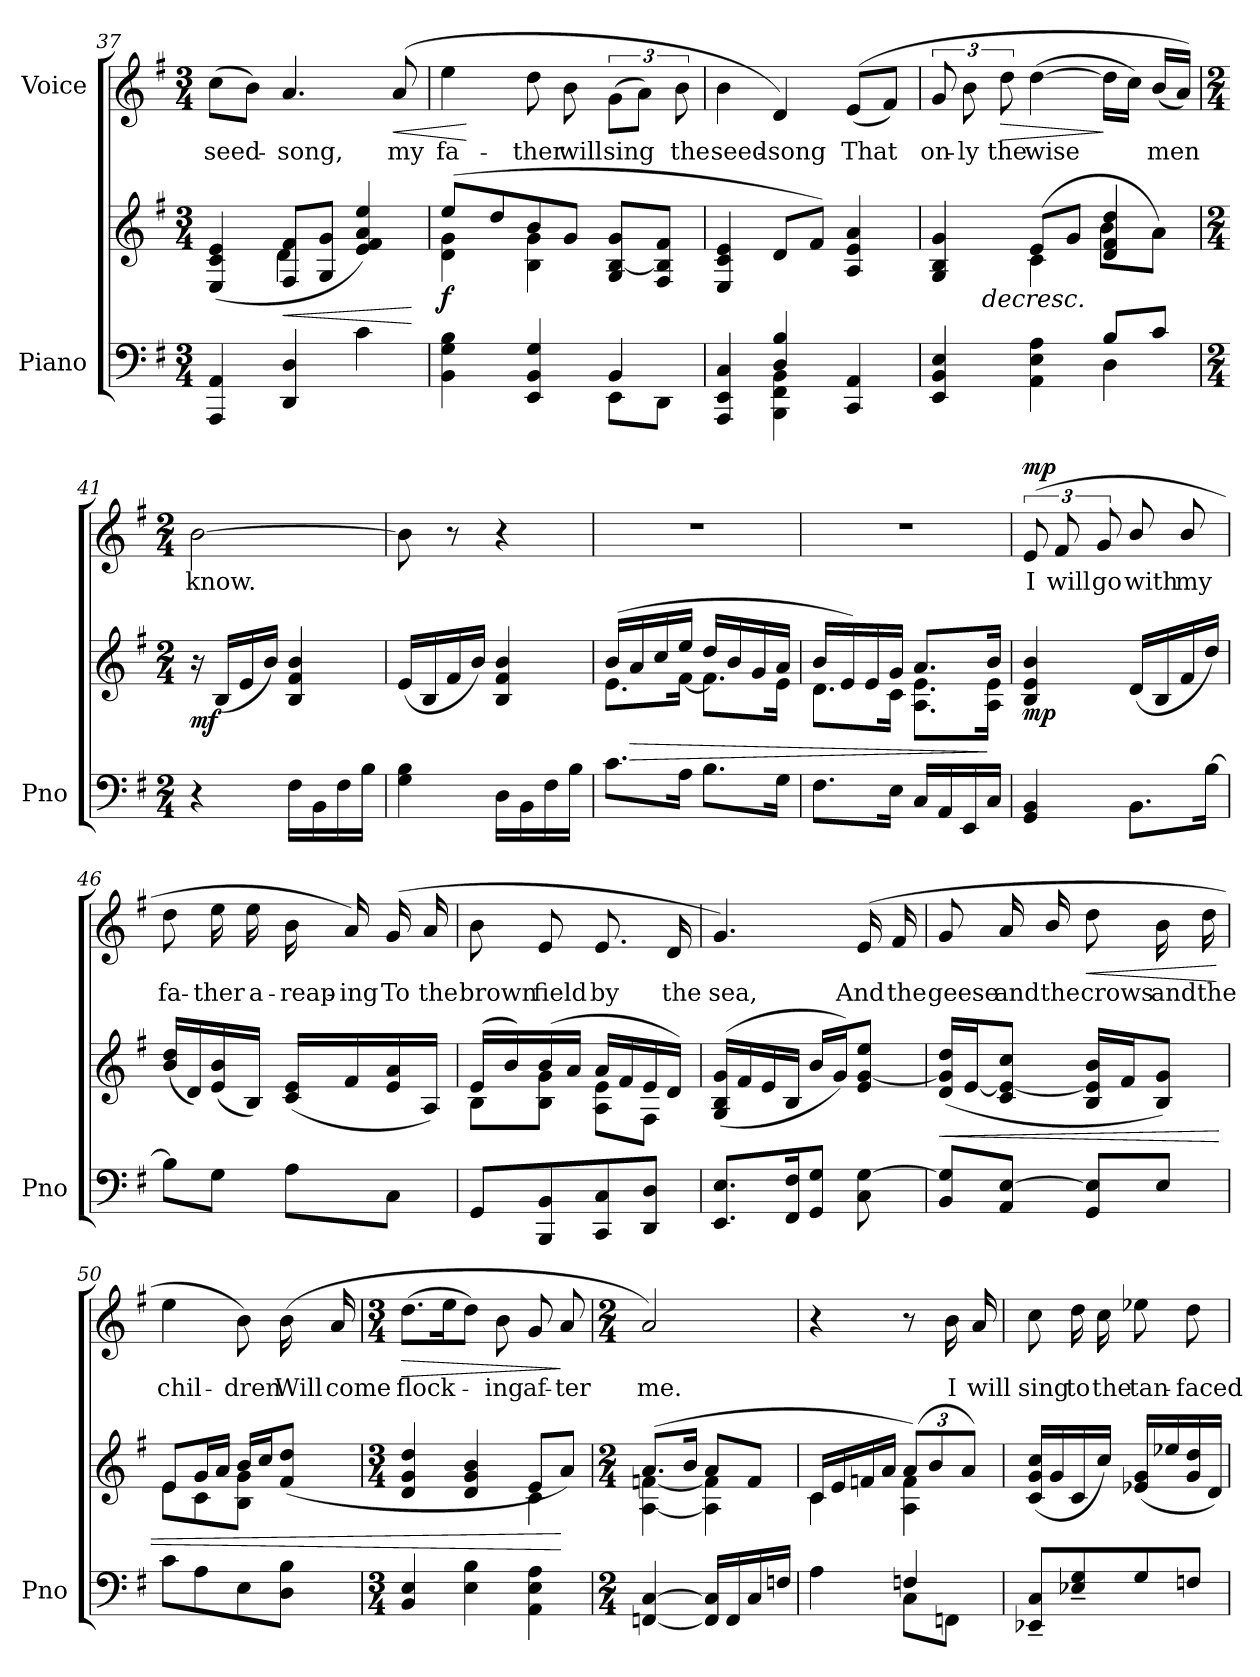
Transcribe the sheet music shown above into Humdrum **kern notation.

**kern	**kern	**dynam	**kern	**text	**dynam
*part2	*part2	*part2	*part1	*part1	*part1
*staff3	*staff2	*staff2/3	*staff1	*staff1	*staff1
*I"Piano	*	*	*I"Voice	*	*
*I'Pno	*	*	*	*	*
*clefF4	*clefG2	*	*clefG2	*	*
*k[f#]	*k[f#]	*	*k[f#]	*	*
*M3/4	*M3/4	*	*M3/4	*	*
=37	=37	=37	=37	=37	=37
*	*^	*	*	*	*
4AAA/ 4AA/	(>4E/ 4c/ 4e/	4ryy	.	(8cc\L	seed-	.
.	.	.	.	8b\J)	.	.
!	!	!	!LO:HP:b	!	!	!
4DD/ 4D/	8F#/ 8f#/L	4d\	<	4.a/	-song,	.
.	8G/ 8g/J	.	.	.	.	.
4c\	4e/ 4f#/ 4a/ 4ee/)	4ryy	.	.	.	.
!	!	!	!	!	!	!LO:HP:b
.	.	.	.	(8a/	my	<
*	*v	*v	*	*	*	*
.	.	[	.	.	.
=38	=38	=38	=38	=38	=38
*^	*^	*	*^	*	*
!	!	!	!	!LO:DY:b	!	!	!	!
4BB\ 4G\ 4B\	2ryy	(8ee/L	4d\ 4g\	f	4ee\	16ryy	fa-	.
.	.	.	.	.	.	16ryy	.	[
.	.	8dd/	.	.	.	8ryy	.	.
4EE/ 4BB/ 4G/	.	8b/	4B\ 4g\	.	8dd\	4ryy	-ther	.
.	.	8g/J	.	.	8b\	.	will	.
4BB/	8EE\L	8G/ [<8B/ 8g/L	4ryy	.	(12g\L	4ryy	sing	.
.	.	.	.	.	12a\J)	.	.	.
.	8DD\J	8F#/ 8B/] 8f#/J	.	.	.	.	.	.
.	.	.	.	.	12b\	.	the	.
*	*	*v	*v	*	*	*	*	*
*	*	*	*	*v	*v	*	*
=39	=39	=39	=39	=39	=39	=39
4AAA/ 4EE/ 4C/	4ryy	4E/ 4c/ 4e/	.	4b\	seed-	.
4D/ 4B/	4BBB\ 4FF#\ 4BB\	8d/L	.	4d/)	-song	.
.	.	8f#/J)	.	.	.	.
4CC/ 4AA/	4ryy	4A/ 4e/ 4a/	.	((8e/L	That	.
.	.	.	.	8f#/J)	.	.
=40	=40	=40	=40	=40	=40	=40
*	*	*^	*	*	*	*
4EE/ 4BB/ 4E/	2ryy	4G/ 4B/ 4g/	8ryy	.	12g/	on-	.
.	.	.	.	.	12b\	-ly	.
!	!	!	!	!LO:HP:b	!	!	!
.	.	.	8ryy	>	.	.	.
!	!	!	!	!	!	!	!LO:HP:b
.	.	.	.	.	12dd\	the	>
4AA\ 4E\ 4A\	.	(8e/L	4c\	.	([4dd\	wise	.
.	.	8g/J	.	.	.	.	.
8B/L	4D\	4d/ 4f#/ 4dd/	8b\L	.	16dd\LL]	.	]
.	.	.	.	.	16cc\JJ)	.	.
8c/J	.	.	8a\J)	.	(16b/LL	men	.
.	.	.	.	.	16a/JJ))	.	.
*v	*v	*	*	*	*	*	*
*	*v	*v	*	*	*	*
=41	=41	=41	=41	=41	=41
*M2/4	*M2/4	*	*M2/4	*	*
!	!	!LO:DY:b	!	!	!
4r	16r	mf	[2b\	know.	.
.	(16B/LL	.	.	.	.
.	16e/	.	.	.	.
.	16b/JJ)	.	.	.	.
16F#\LL	4B/ 4f#/ 4b/	.	.	.	.
16BB\	.	.	.	.	.
16F#\	.	.	.	.	.
16B\JJ	.	.	.	.	.
=42	=42	=42	=42	=42	=42
4G\ 4B\	(16e/LL	.	8b\]	.	.
.	16B/	.	.	.	.
.	16f#/	.	8r	.	.
.	16b/JJ)	.	.	.	.
16D\LL	4B/ 4f#/ 4b/	.	4r	.	.
16BB\	.	.	.	.	.
16F#\	.	.	.	.	.
16B\JJ	.	.	.	.	.
=43	=43	=43	=43	=43	=43
*	*^	*	*	*	*
8.c\L	(16b/LL	8.e\L	.	2r	.	.
!	!	!	!LO:HP:b	!	!	!
.	16a/	.	>	.	.	.
.	16cc/	.	.	.	.	.
16A\Jk	16ee/JJ	[16f#\Jk	.	.	.	.
8.B\L	16dd/LL	8.f#\L]	.	.	.	.
.	16b/	.	.	.	.	.
.	16g/	.	.	.	.	.
16G\Jk	16a/JJ	16e\Jk	.	.	.	.
=44	=44	=44	=44	=44	=44	=44
8.F#\L	16b/LL	8.d\L	.	2r	.	.
.	16e/)	.	.	.	.	.
.	16e/	.	.	.	.	.
16E\Jk	16g/JJ	16c\Jk	.	.	.	.
16C/LL	8.a/L	8.A\ 8.e\L	.	.	.	.
16AA/	.	.	.	.	.	.
16EE/	.	.	.	.	.	.
16C/JJ	16b/Jk	16A\ 16e\Jk	]	.	.	.
=45	=45	=45	=45	=45	=45	=45
!	!	!	!LO:DY:b	!	!	!LO:DY:b
*	*v	*v	*	*	*	*
4GG/ 4BB/	4B/ 4e/ 4b/	mp	(12e/	I	mp
.	.	.	12f#/	will	.
.	.	.	12g/	go	.
8.BB\L	(16d/LL	.	8b/	with	.
.	16B/	.	.	.	.
.	16f#/	.	8b/	my	.
[16B\Jk	16dd/JJ)	.	.	.	.
=46	=46	=46	=46	=46	=46
8B\L]	(16b/ 16dd/LL	.	8dd\	fa-	.
.	16d/)	.	.	.	.
8G\J	(16e/ 16b/	.	16ee\	-ther	.
.	16B/JJ)	.	16ee\	a-	.
8A\L	(16c/ 16e/LL	.	16b\	-reap-	.
.	16f#/	.	16a/)	-ing	.
8C\J	16e/ 16a/	.	(16g/	To	.
.	16A/JJ)	.	16a/	the	.
=47	=47	=47	=47	=47	=47
*	*^	*	*	*	*
8GG/L	(>16e/LL	8B\L	.	8b\	brown	.
.	16b/)	.	.	.	.	.
8BBB/ 8BB/	(>16b/	8B\ 8g\J	.	8e/	field	.
.	16a/JJ	.	.	.	.	.
8CC/ 8C/	16a/LL	8A\ 8e\L	.	8.e/	by	.
.	16f#/	.	.	.	.	.
8DD/ 8D/J	16e/	8F#\J	.	.	.	.
.	16d/JJ)	.	.	16d/	the	.
*	*v	*v	*	*	*	*
=48	=48	=48	=48	=48	=48
8.EE/ 8.E/L	(>(16G/ 16B/ 16g/LL	.	4.g/)	sea,	.
.	16f#/	.	.	.	.
.	16e/	.	.	.	.
16FF#/ 16F#/K	16B/JJ	.	.	.	.
8GG/ 8G/J	16b/LL	.	.	.	.
.	16g/J))	.	.	.	.
8C\ [8G\	8e/ [8g/ 8ee/J	.	(16e/	And	.
.	.	.	16f#/	the	.
=49	=49	=49	=49	=49	=49
!	!	!LO:HP:b	!	!	!
8BB/ 8G/]L	(>16d/ 16g/] 16dd/LL	<	8g/	geese	.
.	[>16e/J	.	.	.	.
8AA/ [8E/J	8c/ 8e/_ 8cc/J	.	16a/	and	.
.	.	.	16b/	the	.
!	!	!	!	!	!LO:HP:b
8GG/ 8E/]L	16B/ 16e/] 16b/LL	.	8dd\	crows	<
.	16f#/J	.	.	.	.
8E/J	8B/ 8g/J)	.	16b\	and	.
.	.	.	16dd\	the	.
.	.	]	.	.	[
=50	=50	=50	=50	=50	=50
*	*^	*	*	*	*
8c\L	8e/L	(>8e\L	.	4ee\	chil-	.
8A\	16g/L	8c\	.	.	.	.
.	16a/JJ	.	.	.	.	.
8E\	16b/LL	8B\ 8g\J	.	8b\)	-dren	.
.	16cc/J	.	.	.	.	.
8D\ 8B\J	(8f#/ 8dd/J	8ryy	.	(16b\	Will	.
.	.	.	.	16a/	come	.
=51	=51	=51	=51	=51	=51	=51
*M3/4	*M3/4	*	*	*M3/4	*	*
!	!	!	!	!	!	!LO:HP:b
4BB/ 4E/	4d/ 4g/ 4dd/	2ryy	.	(8.dd\L	flock-	>
.	.	.	.	16ee\K	.	.
4E\ 4B\	4d/ 4g/ 4b/	.	.	8dd\J)	.	.
.	.	.	.	8b\	-ing	.
4AA\ 4E\ 4A\	8e/L	4c\	.	8g/	af-	.
.	8a/J)	.	[	8a/	-ter	]
=52	=52	=52	=52	=52	=52	=52
*M2/4	*M2/4	*	*	*M2/4	*	*
[4FFn/ [4C/	(8.a/L	[4A\ [4fn\	.	2a/)	me.	.
.	16b/Jk	.	.	.	.	.
16FF/] 16C/]LL	8a/L	4A\] 4f\]	.	.	.	.
16FF/	.	.	.	.	.	.
16C/	8f/J	.	.	.	.	.
16Fn/JJ	.	.	.	.	.	.
=53	=53	=53	=53	=53	=53	=53
*^	*	*	*	*	*	*
4A\	4ryy	16c/LL	4c\	.	4r	.	.
.	.	16e/	.	.	.	.	.
.	.	16fn/	.	.	.	.	.
.	.	16a/JJ	.	.	.	.	.
*	*	*Xbrackettup	*	*	*	*	*
8C\L	4Fn/	(>12a/L)	4A\ 4f\	.	8r	.	.
.	.	12b/	.	.	.	.	.
8FFn\J	.	.	.	.	16b\	I	.
.	.	12a/J)	.	.	.	.	.
.	.	.	.	.	16a/	will	.
*v	*v	*	*	*	*	*	*
*	*v	*v	*	*	*	*
=54	=54	=54	=54	=54	=54
8EE-X/~ 8C/~L	(16c/ 16g/ 16cc/LL	.	8cc\	sing	.
.	16g/	.	.	.	.
8E-X/~ 8G/~	16c/	.	16dd\	to	.
.	16cc/JJ)	.	16cc\	the	.
8G/	(16e-X/ 16g/LL	.	8ee-X\	tan-	.
.	16ee-X/	.	.	.	.
8Fn/J	16g/ 16dd/	.	8dd\	-faced	.
.	16d/JJ)	.	.	.	.
=	=	=	=	=	=
*-	*-	*-	*-	*-	*-
